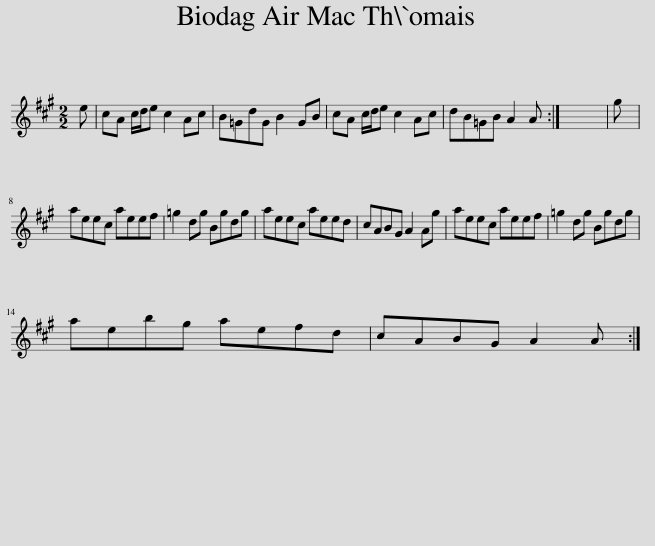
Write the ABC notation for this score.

X:1
L:1/8
M:2/2
I:linebreak $
K:A
V:1 treble
V:1
 e | cA c/d/e c2 Ac | B=GdG B2 GB | cA c/d/e c2 Ac | dB=GB A2 A :| %5
 x8 | g |$ aeec aeef | =g2 dg Bgdg | aeec aeed | %10
 cABG A2 Ag | aeec aeef | =g2 dg Bgdg |$ aebg aefd | cABG A2 A :| %15
